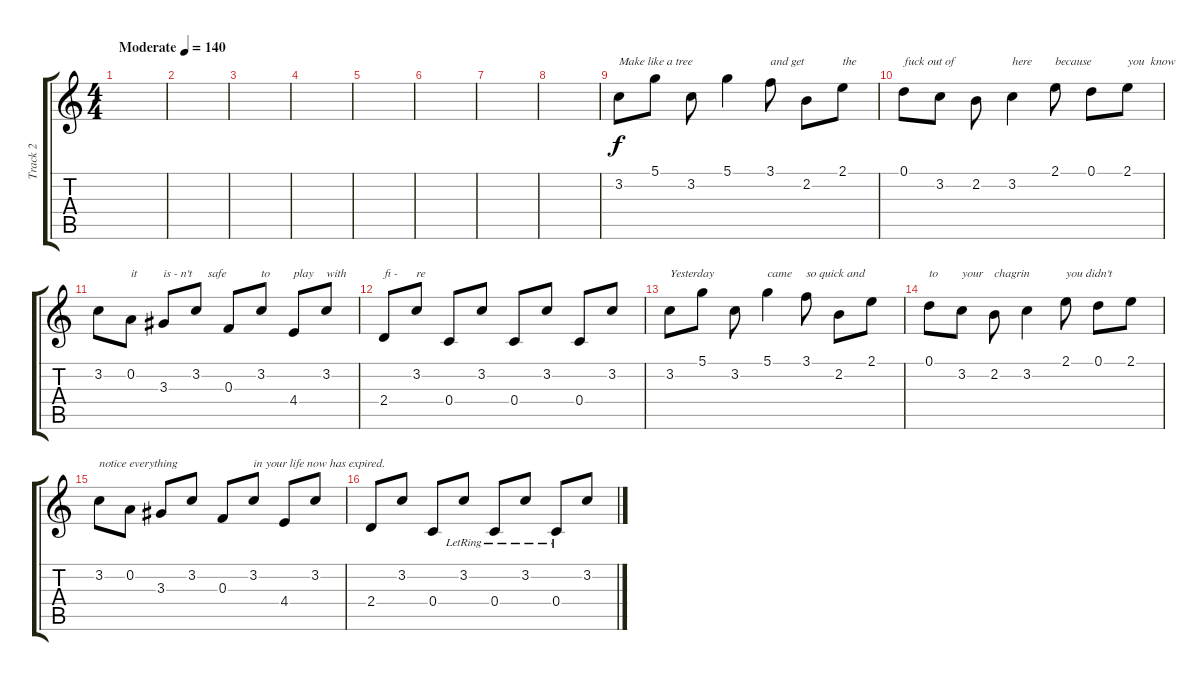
\track ("Track 2" "Track 2") {instrument overdrivenguitar}
\staff {score tabs}
\tuning (D4 A3 F3 C3 G2 C2) {hide}
\ts (4 4)
\tempo (140 "Moderate")
\clef g2
\ks c
|
|
|
|
|
|
|
|
3.2.8{txt "Make like a tree"} 5.1.8 3.2.8 5.1.4 3.1.8{txt "and get"} 2.2.8 2.1.8{txt "the"} |
0.1.8{txt "fuck out of"} 3.2.8 2.2.8 3.2.4{txt "here"} 2.1.8{txt "because"} 0.1.8 2.1.8{txt "you  know"} |
3.2.8 0.2.8{txt "it"} 3.3.8{txt "is - n't"} 3.2.8{txt "    safe"} 0.3.8 3.2.8{txt "to"} 4.4.8{txt "play"} 3.2.8{txt "with"} |
2.4.8{txt "fi -"} 3.2.8{txt "re"} 0.4.8 3.2.8 0.4.8 3.2.8 0.4.8 3.2.8 |
3.2.8{txt "Yesterday"} 5.1.8 3.2.8 5.1.4{txt "came"} 3.1.8{txt "so quick and"} 2.2.8 2.1.8 |
0.1.8{txt "to"} 3.2.8{txt "your"} 2.2.8{txt "chagrin"} 3.2.4 2.1.8{txt "you didn't"} 0.1.8 2.1.8 |
3.2.8{txt "notice everything"} 0.2.8 3.3.8 3.2.8 0.3.8 3.2.8{txt "in your life now has expired."} 4.4.8 3.2.8 |
2.4.8 3.2.8 0.4.8 3.2{lr}.8 0.4{lr}.8 3.2{lr}.8 0.4{lr}.8 3.2.8
